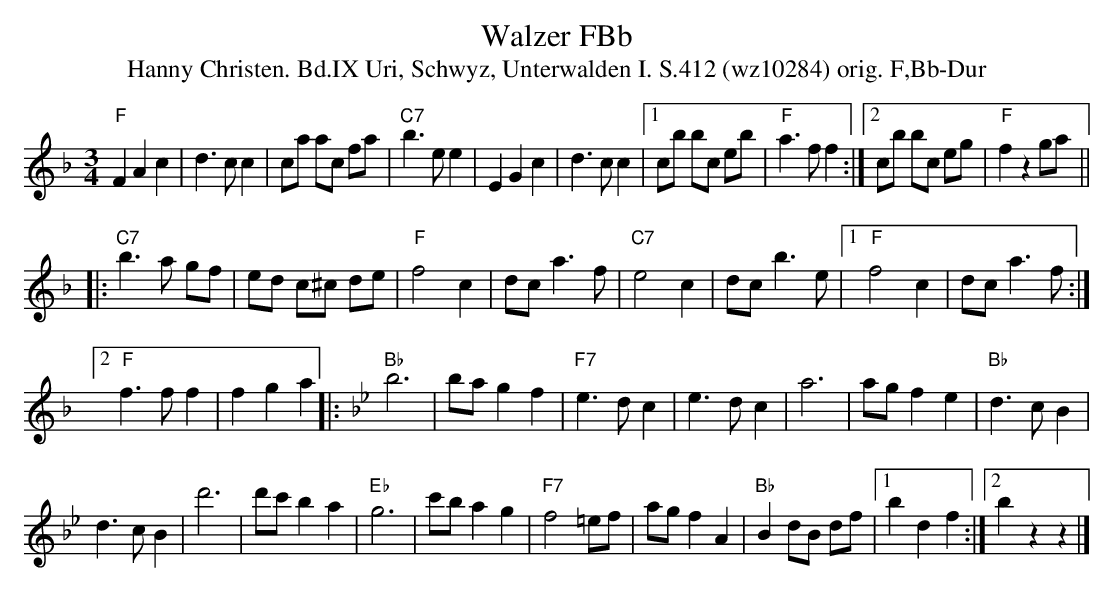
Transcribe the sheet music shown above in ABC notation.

X:1
T: Walzer FBb
T:Hanny Christen. Bd.IX Uri, Schwyz, Unterwalden I. S.412 (wz10284) orig. F,Bb-Dur
M:3/4
L:1/8
K:F
"F"F2A2c2 | d3c c2 | ca ac fa | "C7"b3e e2 | E2G2c2 | d3c c2 |1 cb bc eb | "F"a3f f2 :|2 cb bc eg | "F"f2 z2 ga ||
|: "C7"b3a gf | ed c^c de | "F"f4c2 | dc a3f | "C7"e4c2 | dc b3e |1 "F"f4c2 | dc a3f :|2
"F"f3f f2 | f2g2a2 |: [K:Bb] "Bb"b6 | bag2f2 | "F7"e3d c2 | e3d c2 | a6 | ag f2e2 | "Bb"d3c B2 |
d3c B2 | d'6 | d'c' b2a2 | "Eb"g6 | c'b a2g2 | "F7"f4 =ef | ag f2A2 | "Bb"B2 dB df |1 b2d2f2 :|2 b2 z2z2 |]
